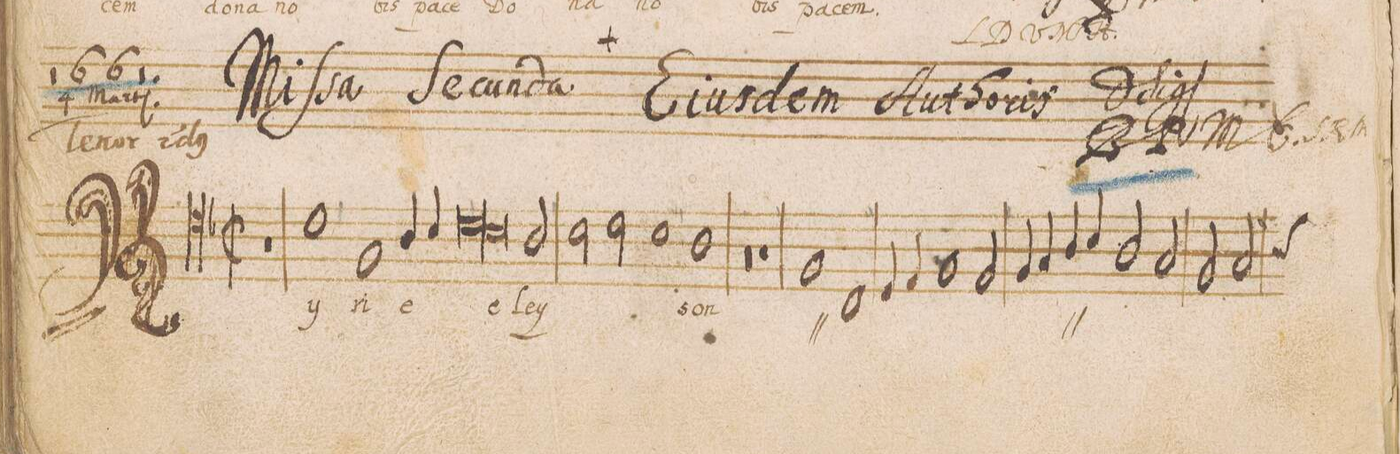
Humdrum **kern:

**kern	**text
*I"TENOR	*
*clefC4	*
*k[b-]	*
*met(C|)	*
*M2/1	*
1r	.
1c	Ky-
=2-	=2-
1F	-ri-
4A/	-e
4B-/	.
*lig	*
1c\	e-
=3-	=3-
1B-	.
*Xlig	*
2A/	-ley-
=4-	=4-
*2\right	*
2B-\	.
2c\	.
1B-	.
=5-	=5-
1A	-son
0r	.
=6-	=6-
1r	.
=7-	=7-
*	*ij
1F	Ky-
1C	-ri-
=8-	=8-
4D/	-e
4E/	.
1F	e-
2E/	.
=9-	=9-
4F/	-ley-
4G/	.
4A/	.
4B-/	.
2A/	.
2G/	.
=10-	=10-
2F/	-son
2G/	Ky-
*custos:A	*
*-	*-
